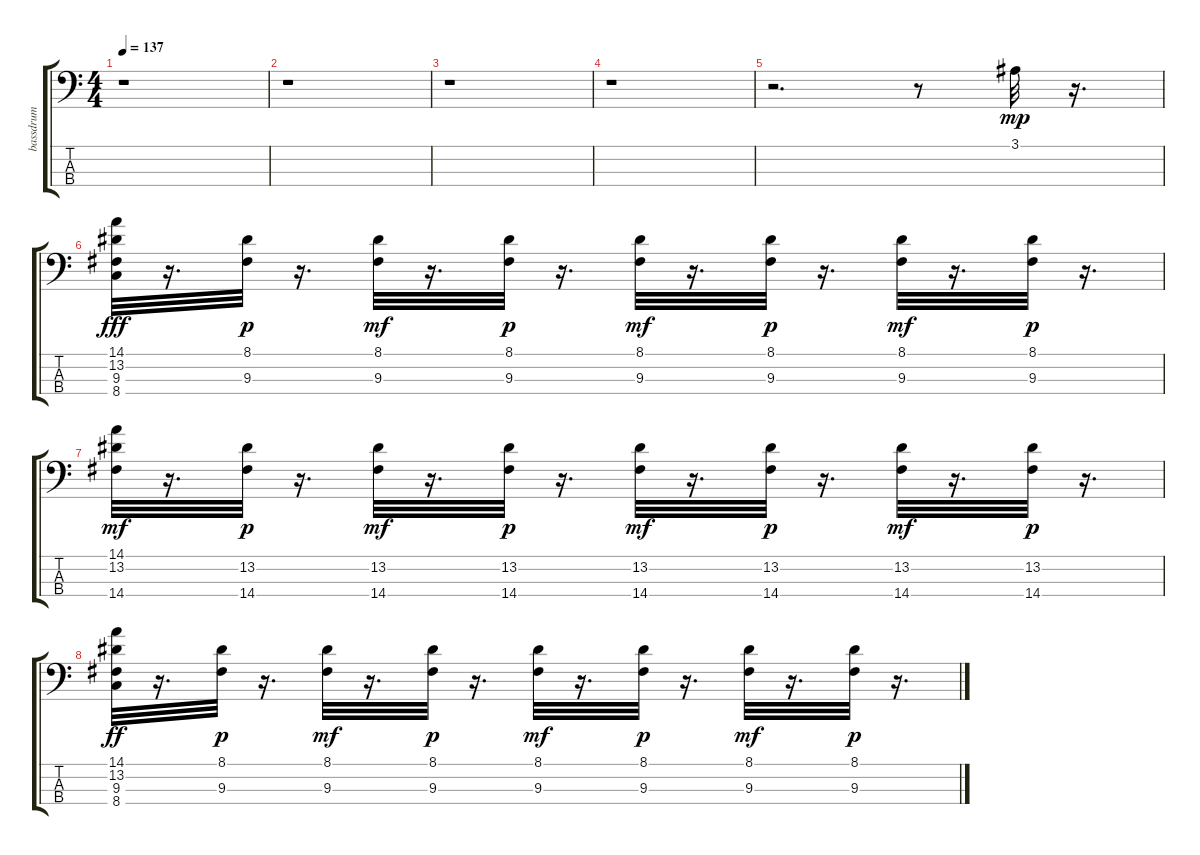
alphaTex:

\track ("bassdrum" "bassdrum") {instrument distortionguitar}
\staff {score tabs}
\tuning (G2 D2 A1 E1) {hide}
\ts (4 4)
\tempo 137
\clef f4
\ks c
r.1{dy fff} |
r.1 |
r.1 |
r.1 |
r.2{d} r.8 3.1.32{dy mp} r.16{d} |
(14.1 13.2 9.3 8.4).32{dy fff} r.16{d} (8.1 9.3).32{dy p} r.16{d} (8.1 9.3).32{dy mf} r.16{d} (8.1 9.3).32{dy p} r.16{d} (8.1 9.3).32{dy mf} r.16{d} (8.1 9.3).32{dy p} r.16{d} (8.1 9.3).32{dy mf} r.16{d} (8.1 9.3).32{dy p} r.16{d} |
(14.1 13.2 14.4).32{dy mf} r.16{d} (13.2 14.4).32{dy p} r.16{d} (13.2 14.4).32{dy mf} r.16{d} (13.2 14.4).32{dy p} r.16{d} (13.2 14.4).32{dy mf} r.16{d} (13.2 14.4).32{dy p} r.16{d} (13.2 14.4).32{dy mf} r.16{d} (13.2 14.4).32{dy p} r.16{d} |
(14.1 13.2 9.3 8.4).32{dy ff} r.16{d} (8.1 9.3).32{dy p} r.16{d} (8.1 9.3).32{dy mf} r.16{d} (8.1 9.3).32{dy p} r.16{d} (8.1 9.3).32{dy mf} r.16{d} (8.1 9.3).32{dy p} r.16{d} (8.1 9.3).32{dy mf} r.16{d} (8.1 9.3).32{dy p} r.16{d}
